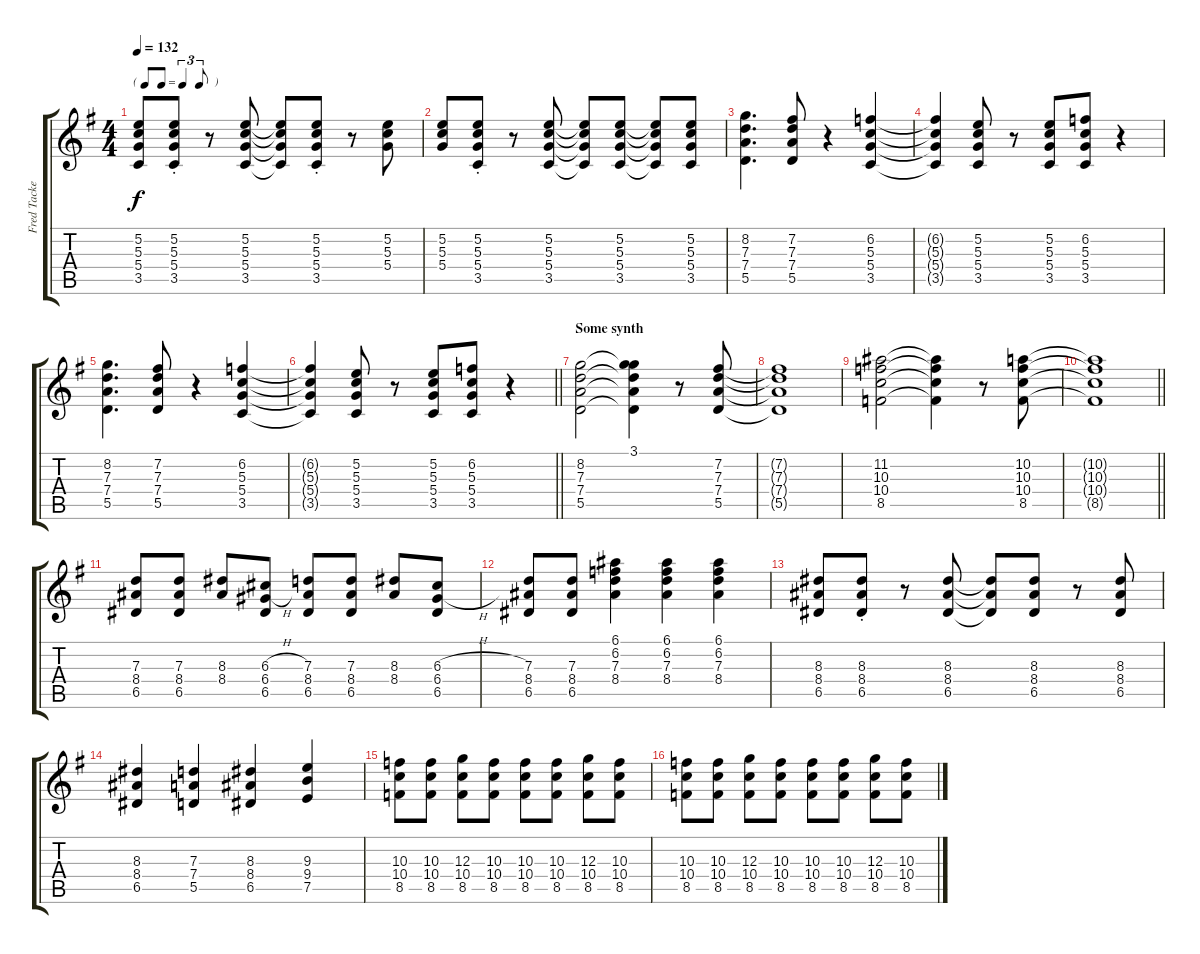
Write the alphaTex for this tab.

\track ("Fred Tackett - Electric Guitar" "Fred Tacke") {instrument electricguitarclean}
\staff {score tabs}
\tuning (E4 B3 G3 D3 A2 E2) {hide}
\ts (4 4)
\tf triplet8th
\tempo 132
\clef g2
\ks g
(5.2 5.3 5.4 3.5).8{dy f} (5.2{st} 5.3{st} 5.4{st} 3.5{st}).8 r.8 (5.2 5.3 5.4 3.5).8 (5.2{t} 5.3{t} 5.4{t} 3.5{t}).8 (5.2{st} 5.3{st} 5.4{st} 3.5{st}).8 r.8 (5.2 5.3 5.4).8 |
(5.2 5.3 5.4).8 (5.2{st} 5.3{st} 5.4{st} 3.5{st}).8 r.8 (5.2 5.3 5.4 3.5).8 (5.2{t} 5.3{t} 5.4{t} 3.5{t}).8 (5.2 5.3 5.4 3.5).8 (5.2{t} 5.3{t} 5.4{t} 3.5{t}).8 (5.2 5.3 5.4 3.5).8 |
(8.2 7.3 7.4 5.5).4{d} (7.2 7.3 7.4 5.5).8 r.4 (6.2 5.3 5.4 3.5).4 |
(6.2{t} 5.3{t} 5.4{t} 3.5{t}).4 (5.2 5.3 5.4 3.5).8 r.8 (5.2 5.3 5.4 3.5).8 (6.2 5.3 5.4 3.5).8 r.4 |
(8.2 7.3 7.4 5.5).4{d} (7.2 7.3 7.4 5.5).8 r.4 (6.2 5.3 5.4 3.5).4 |
\barLineRight lightlight
(6.2{t} 5.3{t} 5.4{t} 3.5{t}).4 (5.2 5.3 5.4 3.5).8 r.8 (5.2 5.3 5.4 3.5).8 (6.2 5.3 5.4 3.5).8 r.4 |
\section ("" "Some synth")
(8.2 7.3 7.4 5.5).2 (3.1 8.2{t} 7.3{t} 7.4{t} 5.5{t}).4 r.8 (7.2 7.3 7.4 5.5).8 |
(7.2{t} 7.3{t} 7.4{t} 5.5{t}).1 |
(11.2 10.3 10.4 8.5).2 (11.2{t} 10.3{t} 10.4{t} 8.5{t}).4 r.8 (10.2 10.3 10.4 8.5).8 |
\barLineRight lightlight
(10.2{t} 10.3{t} 10.4{t} 8.5{t}).1 |
(7.3 8.4 6.5).8 (7.3 8.4 6.5).8 (8.3 8.4).8 (6.3{h} 6.4{h} 6.5).8 (7.3 8.4 6.5).8 (7.3 8.4 6.5).8 (8.3 8.4).8 (6.3{h} 6.4{h} 6.5).8 |
(7.3 8.4 6.5).8 (7.3 8.4 6.5).8 (6.1 6.2 7.3 8.4).4 (6.1 6.2 7.3 8.4).4 (6.1 6.2 7.3 8.4).4 |
(8.3 8.4 6.5).8 (8.3{st} 8.4{st} 6.5{st}).8 r.8 (8.3 8.4 6.5).8 (8.3{t} 8.4{t} 6.5{t}).8 (8.3 8.4 6.5).8 r.8 (8.3 8.4 6.5).8 |
(8.3 8.4 6.5).4 (7.3 7.4 5.5).4 (8.3 8.4 6.5).4 (9.3 9.4 7.5).4 |
(10.3 10.4 8.5).8 (10.3 10.4 8.5).8 (12.3 10.4 8.5).8 (10.3 10.4 8.5).8 (10.3 10.4 8.5).8 (10.3 10.4 8.5).8 (12.3 10.4 8.5).8 (10.3 10.4 8.5).8 |
(10.3 10.4 8.5).8 (10.3 10.4 8.5).8 (12.3 10.4 8.5).8 (10.3 10.4 8.5).8 (10.3 10.4 8.5).8 (10.3 10.4 8.5).8 (12.3 10.4 8.5).8 (10.3 10.4 8.5).8
